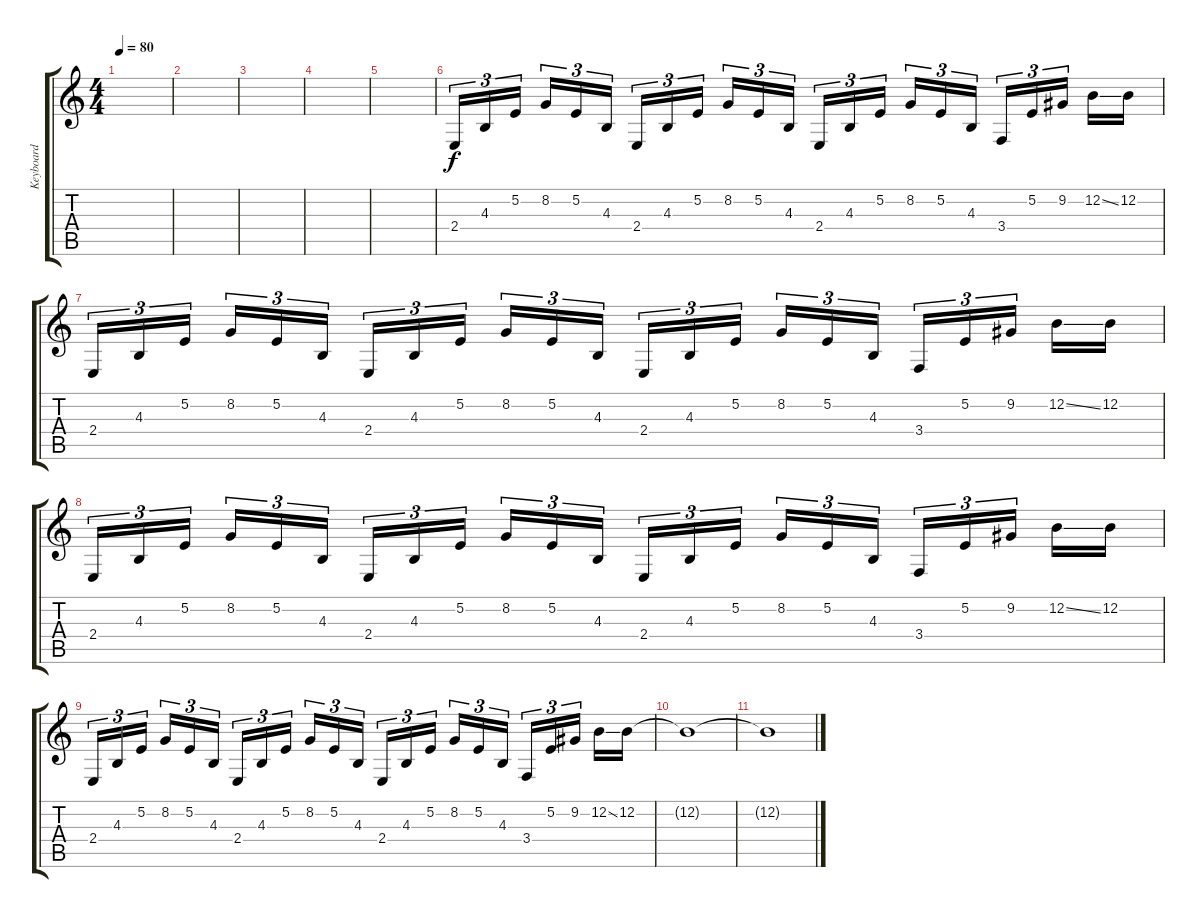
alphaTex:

\track ("Keyboard" "Keyboard") {instrument sitar}
\staff {score tabs}
\tuning (E4 B3 G3 D3 A2 E2) {hide}
\ts (4 4)
\tempo 80
\clef g2
\ks c
|
|
|
|
|
2.4.16{tu (3 2) volume 13} 4.3.16{tu (3 2)} 5.2.16{tu (3 2)} 8.2.16{tu (3 2)} 5.2.16{tu (3 2)} 4.3.16{tu (3 2)} 2.4.16{tu (3 2)} 4.3.16{tu (3 2)} 5.2.16{tu (3 2)} 8.2.16{tu (3 2)} 5.2.16{tu (3 2)} 4.3.16{tu (3 2)} 2.4.16{tu (3 2)} 4.3.16{tu (3 2)} 5.2.16{tu (3 2)} 8.2.16{tu (3 2)} 5.2.16{tu (3 2)} 4.3.16{tu (3 2)} 3.4.16{tu (3 2)} 5.2.16{tu (3 2)} 9.2.16{tu (3 2)} 12.2{ss}.16 12.2.16 |
2.4.16{tu (3 2)} 4.3.16{tu (3 2)} 5.2.16{tu (3 2)} 8.2.16{tu (3 2)} 5.2.16{tu (3 2)} 4.3.16{tu (3 2)} 2.4.16{tu (3 2)} 4.3.16{tu (3 2)} 5.2.16{tu (3 2)} 8.2.16{tu (3 2)} 5.2.16{tu (3 2)} 4.3.16{tu (3 2)} 2.4.16{tu (3 2)} 4.3.16{tu (3 2)} 5.2.16{tu (3 2)} 8.2.16{tu (3 2)} 5.2.16{tu (3 2)} 4.3.16{tu (3 2)} 3.4.16{tu (3 2)} 5.2.16{tu (3 2)} 9.2.16{tu (3 2)} 12.2{ss}.16 12.2.16 |
2.4.16{tu (3 2) volume 16} 4.3.16{tu (3 2)} 5.2.16{tu (3 2)} 8.2.16{tu (3 2)} 5.2.16{tu (3 2)} 4.3.16{tu (3 2)} 2.4.16{tu (3 2)} 4.3.16{tu (3 2)} 5.2.16{tu (3 2)} 8.2.16{tu (3 2)} 5.2.16{tu (3 2)} 4.3.16{tu (3 2)} 2.4.16{tu (3 2)} 4.3.16{tu (3 2)} 5.2.16{tu (3 2)} 8.2.16{tu (3 2)} 5.2.16{tu (3 2)} 4.3.16{tu (3 2)} 3.4.16{tu (3 2)} 5.2.16{tu (3 2)} 9.2.16{tu (3 2)} 12.2{ss}.16 12.2.16 |
2.4.16{tu (3 2)} 4.3.16{tu (3 2)} 5.2.16{tu (3 2)} 8.2.16{tu (3 2)} 5.2.16{tu (3 2)} 4.3.16{tu (3 2)} 2.4.16{tu (3 2)} 4.3.16{tu (3 2)} 5.2.16{tu (3 2)} 8.2.16{tu (3 2)} 5.2.16{tu (3 2)} 4.3.16{tu (3 2)} 2.4.16{tu (3 2)} 4.3.16{tu (3 2)} 5.2.16{tu (3 2)} 8.2.16{tu (3 2)} 5.2.16{tu (3 2)} 4.3.16{tu (3 2)} 3.4.16{tu (3 2)} 5.2.16{tu (3 2)} 9.2.16{tu (3 2)} 12.2{ss}.16 12.2.16 |
12.2{t}.1 |
12.2{t}.1
